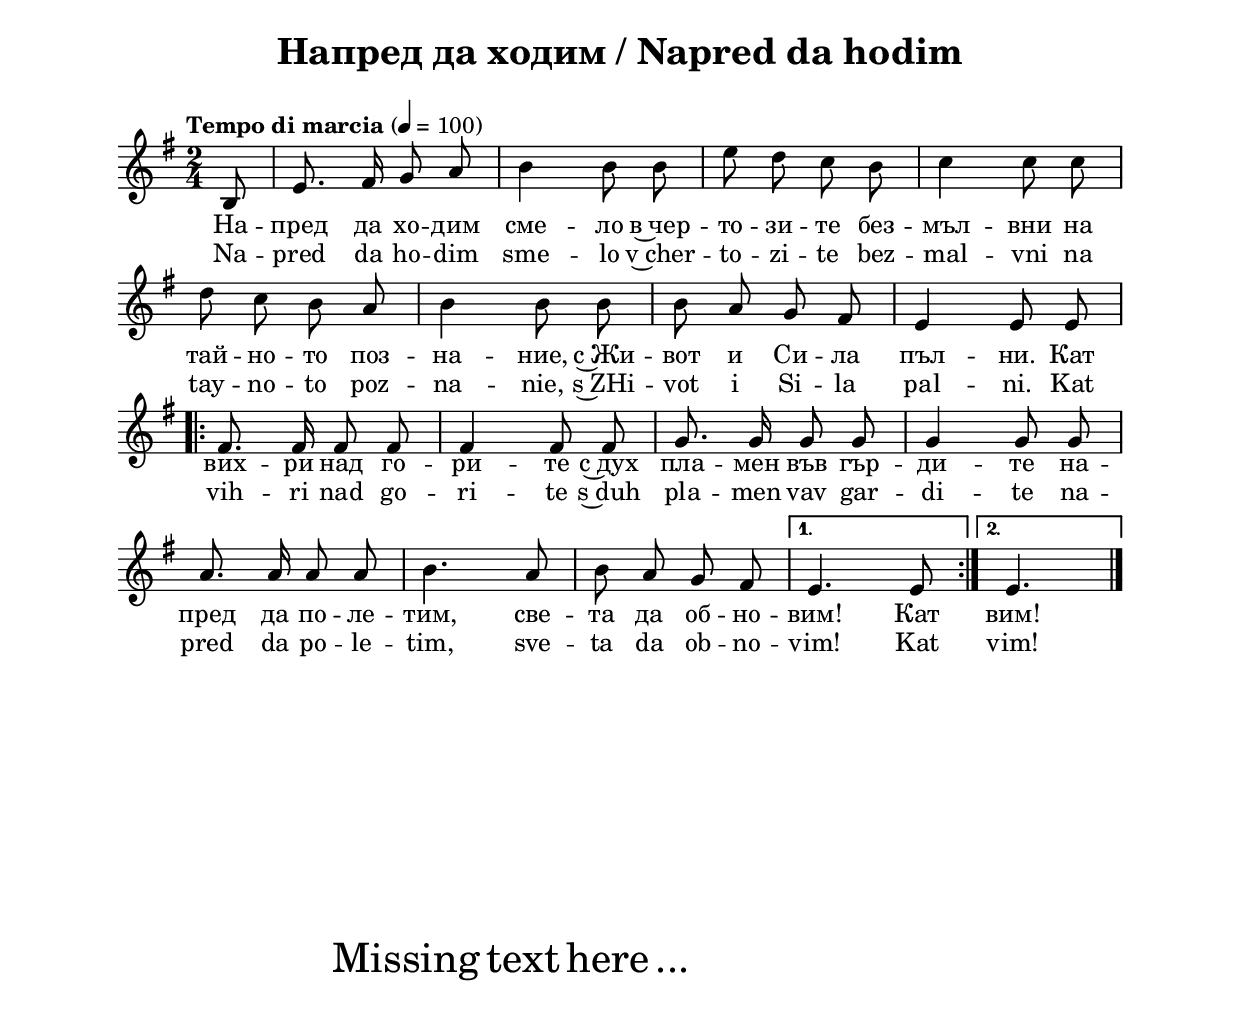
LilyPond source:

\version "2.18.2"

\paper {
  print-all-headers = ##t
  print-page-number = ##f 
  left-margin = 2\cm
  right-margin = 2\cm
  ragged-bottom = ##t % do not spread the staves to fill the whole vertical space
}

\header {
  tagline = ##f
}

\bookpart {
\score{
  \layout { 
    indent = 0.0\cm % remove first line indentation
    ragged-last = ##f % do spread last line to fill the whole space
    \context {
      \Score
      \omit BarNumber %remove bar numbers
    } % context
  } % layout

  \new Voice \absolute  {
    \clef treble
    \key g \major
    \time 2/4 \tempo "Tempo di marcia" 4 = 100
    \partial 8
    \autoBeamOff

      b8 | e'8. fis'16 g'8 a' | b'4 b'8 b' | e''8 d'' c'' b' | c''4 c''8 c'' \break |
      d''8 c'' b' a' | b'4 b'8 b' | b'8 a' g' fis' | e'4 e'8 e' \break |
      \repeat volta 2 {
        fis'8. fis'16 fis'8 fis' | 
        fis'4 fis'8 fis' | 
        g'8. g'16 g'8 g' | 
        g'4 g'8 g' | \break 
        
        a'8.  a'16 a'8 a' | 
        b'4. a'8 | 
        b'8 a' g'  fis'8 |
      } \alternative { 
        {  e'4. e'8 |}  
        {e'4. \bar "|." \break } 
        {e'4. \bar "|." \break } 
      }
  }
  
  \addlyrics {
    На -- пред
    да хо -- дим сме -- ло в~чер -- то -- зи -- те
    без -- мъл -- вни на тай -- но -- то поз -- на --
    ние, с~Жи -- вот и Си -- ла пъл -- ни. Кат вих
    -- ри над го -- ри -- те с~дух пла -- мен във
    гър -- ди -- те на -- пред да по -- ле -- тим,
    све -- та да об -- но -- вим! Кат вим!
  }

  \addlyrics {
    Na -- pred
    da ho -- dim sme -- lo v~cher -- to -- zi -- te
    bez -- mal -- vni na tay -- no -- to poz -- na --
    nie, s~ZHi -- vot i Si -- la pal -- ni. Kat vih
    -- ri nad go -- ri -- te s~duh pla -- men vav
    gar -- di -- te na -- pred da po -- le -- tim,
    sve -- ta da ob -- no -- vim! Kat vim!
  }

  \header {
    title = "Напред да ходим / Napred da hodim"
  }
} % score

\markup { \hspace #20 \vspace #10
   \fontsize #+5 {
     Missing text here ...
   }
}

} % bookpart
